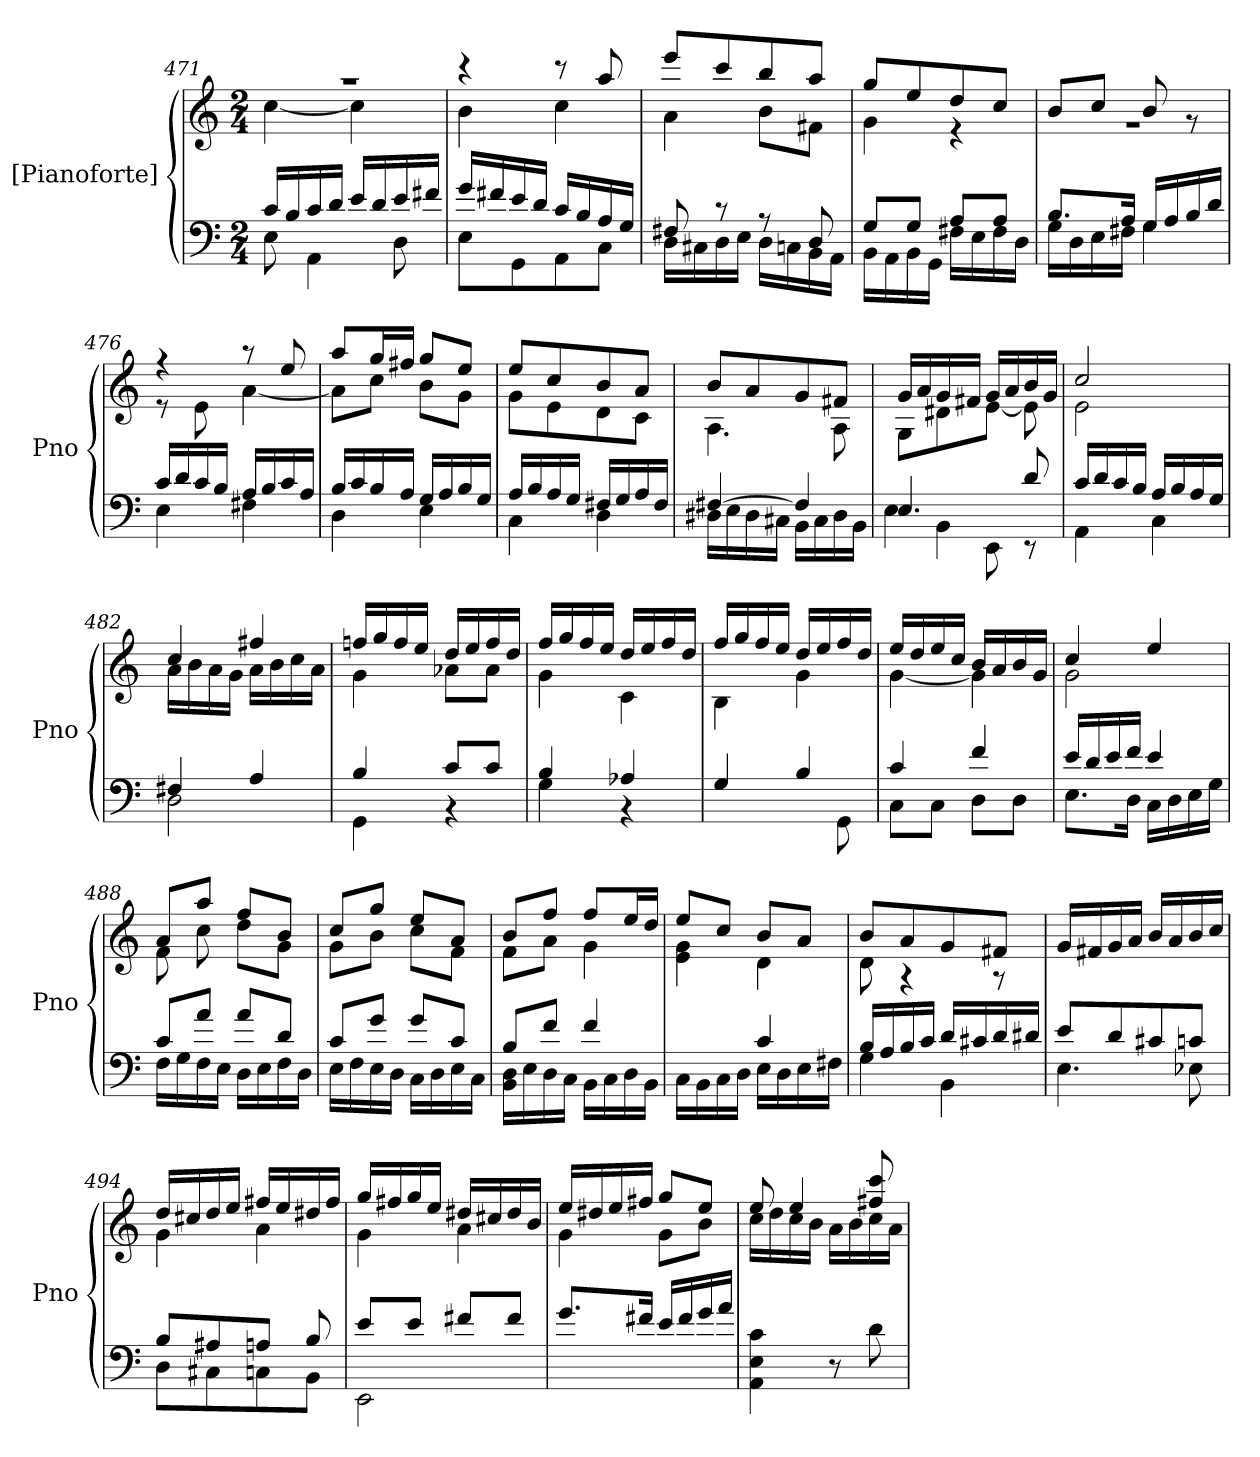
**kern	**kern
*part2	*part1
*staff2	*staff1
*I"[Pianoforte]	*I"[Pianoforte]
*I'Pno	*I'Pno
*clefF4	*clefG2
*k[]	*k[]
*M2/4	*M2/4
=471	=471
*^	*^
16c/LL	8E\	2r	[4cc\
16B/	.	.	.
16c/	4AA\	.	.
16d/JJ	.	.	.
16e/LL	.	.	4cc\]
16d/	.	.	.
16e/	8D\	.	.
16f#X/JJ	.	.	.
=472	=472	=472	=472
16g/LL	8E\L	4r	4b\
16f#X/	.	.	.
16e/	8GG\	.	.
16d/JJ	.	.	.
16c/LL	8AA\	8r	4cc\
16B/	.	.	.
16A/	8C\J	8aa/	.
16G/JJ	.	.	.
=473	=473	=473	=473
8F#X/	16D\LL	8eee/L	4a\
.	16C#X\	.	.
8r	16D\	8ccc/	.
.	16E\JJ	.	.
8r	16D\LL	8bb/	8b\L
.	16Cn\	.	.
8D/	16BB\	8aa/J	8f#X\J
.	16AA\JJ	.	.
=474	=474	=474	=474
8G/L	16BB\LL	8gg/L	4g\
.	16AA\	.	.
8G/J	16BB\	8ee/	.
.	16GG\JJ	.	.
8A/L	16F#X\LL	8dd/	4r
.	16E\	.	.
8A/J	16F#\	8cc/J	.
.	16D\JJ	.	.
=475	=475	=475	=475
8.B/L	16G\LL	2rg	8b/L
.	16D\	.	.
.	16E\	.	8cc/J
16A/Jk	16F#X\JJ	.	.
16G/LL	4G\	.	8b/
16A/	.	.	.
16B/	.	.	8r
16d/JJ	.	.	.
=476	=476	=476	=476
16c/LL	4E\	4rff	8re
16d/	.	.	.
16c/	.	.	8e\
16B/JJ	.	.	.
16A/LL	4F#X\	8raa	[4a\
16B/	.	.	.
16c/	.	8ee/	.
16A/JJ	.	.	.
=477	=477	=477	=477
16B/LL	4D\	8aa/L	8a\L]
16c/	.	.	.
16B/	.	16gg/L	8cc\J
16A/JJ	.	16ff#X/JJ	.
16G/LL	4E\	8gg/L	8b\L
16A/	.	.	.
16B/	.	8ee/J	8g\J
16G/JJ	.	.	.
=478	=478	=478	=478
16A/LL	4C\	8ee/L	8g\L
16B/	.	.	.
16A/	.	8cc/	8e\
16G/JJ	.	.	.
16F#X/LL	4D\	8b/	8d\
16G/	.	.	.
16A/	.	8a/J	8c\J
16F#/JJ	.	.	.
=479	=479	=479	=479
[4F#X/	16D#X\LL	8b/L	4.A\
.	16E\	.	.
.	16D#\	8a/	.
.	16C#X\JJ	.	.
4F#/]	16BB\LL	8g/	.
.	16C#\	.	.
.	16D#\	8f#X/J	8A\
.	16BB\JJ	.	.
=480	=480	=480	=480
!	!LO:N:vis=4	!	!
4.E/	8E\	16g/LL	8G\L
.	.	16a/	.
!	!LO:N:vis=4	!	!
.	8BB\	16g/	8d#X\
.	.	16f#X/JJ	.
.	8EE\	16g/LL	[8e\J
.	.	16a/	.
8d/	8rEE	16b/	8e\]
.	.	16g/JJ	.
=481	=481	=481	=481
16c/LL	4AA\	2cc/	2e\
16d/	.	.	.
16c/	.	.	.
16B/JJ	.	.	.
16A/LL	4C\	.	.
16B/	.	.	.
16A/	.	.	.
16G/JJ	.	.	.
=482	=482	=482	=482
4F#X/	2D\	4cc/	16a\LL
.	.	.	16b\
.	.	.	16a\
.	.	.	16g\JJ
4A/	.	4ff#X/	16a\LL
.	.	.	16b\
.	.	.	16cc\
.	.	.	16a\JJ
=483	=483	=483	=483
4B/	4GG\	16ffn/LL	4g\
.	.	16gg/	.
.	.	16ff/	.
.	.	16ee/JJ	.
8c/L	4r	16dd/LL	8a-X\L
.	.	16ee/	.
8c/J	.	16ff/	8a-\J
.	.	16dd/JJ	.
=484	=484	=484	=484
4B/	4G\	16ff/LL	4g\
.	.	16gg/	.
.	.	16ff/	.
.	.	16ee/JJ	.
4A-X/	4r	16dd/LL	4c\
.	.	16ee/	.
.	.	16ff/	.
.	.	16dd/JJ	.
=485	=485	=485	=485
4G/	4.ryy	16ff/LL	4B\
.	.	16gg/	.
.	.	16ff/	.
.	.	16ee/JJ	.
4B/	.	16dd/LL	4g\
.	.	16ee/	.
.	8GG\	16ff/	.
.	.	16dd/JJ	.
=486	=486	=486	=486
4c/	8C\L	16ee/LL	[4g\
.	.	16dd/	.
.	8C\J	16ee/	.
.	.	16cc/JJ	.
4f/	8D\L	16b/LL	4g\]
.	.	16a/	.
.	8D\J	16b/	.
.	.	16g/JJ	.
=487	=487	=487	=487
16e/LL	8.E\L	4cc/	2g\
16d/	.	.	.
16e/	.	.	.
16f/JJ	16D\Jk	.	.
4e/	16C\LL	4ee/	.
.	16D\	.	.
.	16E\	.	.
.	16G\JJ	.	.
=488	=488	=488	=488
8c/L	16F\LL	8a/L	8f\
.	16G\	.	.
8a/J	16F\	8aa/J	8cc\
.	16E\JJ	.	.
8a/L	16D\LL	8ff/L	8dd\L
.	16E\	.	.
8d/J	16F\	8b/J	8g\J
.	16D\JJ	.	.
=489	=489	=489	=489
8c/L	16E\LL	8cc/L	8g\L
.	16F\	.	.
8g/J	16E\	8gg/J	8b\J
.	16D\JJ	.	.
8g/L	16C\LL	8ee/L	8cc\L
.	16D\	.	.
8c/J	16E\	8a/J	8f\J
.	16C\JJ	.	.
=490	=490	=490	=490
8B/L	16BB\ 16D\LL	8b/L	8f\L
.	16E\	.	.
8f/J	16D\	8ff/J	8a\J
.	16C\JJ	.	.
4f/	16BB\LL	8ff/L	4g\
.	16C\	.	.
.	16D\	16ee/L	.
.	16BB\JJ	16dd/JJ	.
=491	=491	=491	=491
4ryy	16C\LL	8ee/L	4e\ 4g\
.	16BB\	.	.
.	16C\	8cc/J	.
.	16D\JJ	.	.
4c/	16E\LL	8b/L	4d\
.	16D\	.	.
.	16E\	8a/J	.
.	16F#X\JJ	.	.
=492	=492	=492	=492
16B/LL	4G\	8b/L	8d\
16A/	.	.	.
16B/	.	8a/	4r
16c/JJ	.	.	.
16d/LL	4BB\	8g/	.
16c#X/	.	.	.
16d/	.	8f#X/J	8r
16d#X/JJ	.	.	.
*	*	*v	*v
=493	=493	=493
8e/L	4.E\	16g/LL
.	.	16f#X/
8d/	.	16g/
.	.	16a/JJ
8c#X/	.	16b/LL
.	.	16a/
8cn/J	8E-X\	16b/
.	.	16cc/JJ
=494	=494	=494
*	*	*^
8B/L	8D\L	16dd/LL	4g\
.	.	16cc#X/	.
8A#X/	8C#X\	16dd/	.
.	.	16ee/JJ	.
8An/J	8Cn\	16ff#X/LL	4a\
.	.	16ee/	.
8B/	8BB\J	16dd#X/	.
.	.	16ff#/JJ	.
=495	=495	=495	=495
8e/L	2EE\	16gg/LL	4g\
.	.	16ff#X/	.
8e/J	.	16gg/	.
.	.	16ee/JJ	.
8f#X/L	.	16dd#X/LL	4a\
.	.	16cc#X/	.
8f#/J	.	16dd#/	.
.	.	16b/JJ	.
*v	*v	*	*
=496	=496	=496
8.g/L	16ee/LL	4g\
.	16dd#X/	.
.	16ee/	.
16f#X/Jk	16ff#X/JJ	.
16e/LL	8gg/L	8g\L
16f#/	.	.
16g/	8ee/J	8b\J
16a/JJ	.	.
=497	=497	=497
4AA\ 4E\ 4c\	8ee/	16cc\LL
.	.	16dd\
.	4ee/	16cc\
.	.	16b\JJ
8r	.	16a\LL
.	.	16b\
8d\	8ff#X/ 8ccc/	16cc\
.	.	16a\JJ
*	*v	*v
=	=
*-	*-
